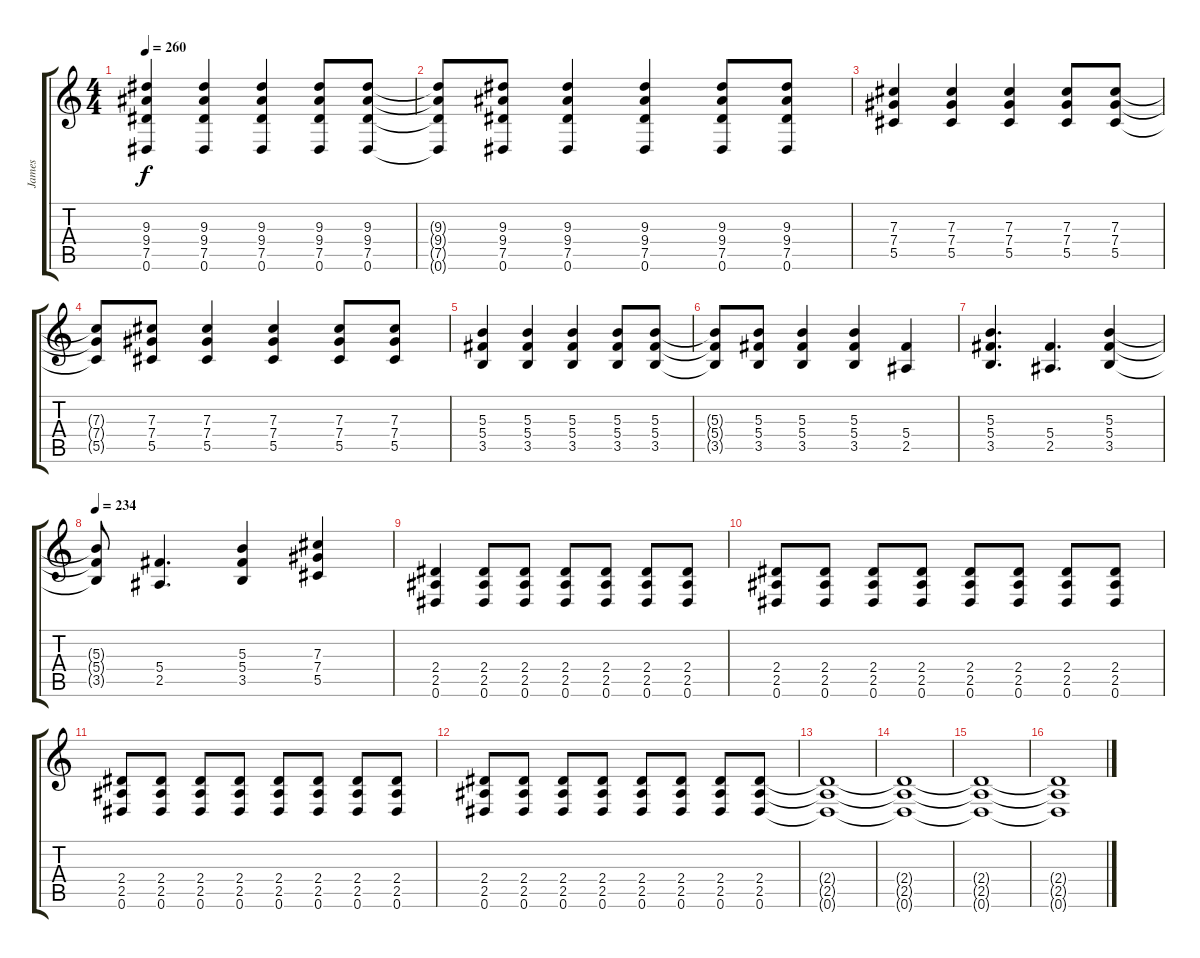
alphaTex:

\track ("James" "James") {instrument distortionguitar}
\staff {score tabs}
\tuning (Eb4 Bb3 Gb3 Db3 Ab2 Eb2) {hide}
\ts (4 4)
\tempo 260
\clef g2
\ks c
(9.3 9.4 7.5 0.6).4{dy f} (9.3 9.4 7.5 0.6).4 (9.3 9.4 7.5 0.6).4 (9.3 9.4 7.5 0.6).8 (9.3 9.4 7.5 0.6).8 |
(9.3{t} 9.4{t} 7.5{t} 0.6{t}).8 (9.3 9.4 7.5 0.6).8 (9.3 9.4 7.5 0.6).4 (9.3 9.4 7.5 0.6).4 (9.3 9.4 7.5 0.6).8 (9.3 9.4 7.5 0.6).8 |
(7.3 7.4 5.5).4 (7.3 7.4 5.5).4 (7.3 7.4 5.5).4 (7.3 7.4 5.5).8 (7.3 7.4 5.5).8 |
(7.3{t} 7.4{t} 5.5{t}).8 (7.3 7.4 5.5).8 (7.3 7.4 5.5).4 (7.3 7.4 5.5).4 (7.3 7.4 5.5).8 (7.3 7.4 5.5).8 |
(5.3 5.4 3.5).4 (5.3 5.4 3.5).4 (5.3 5.4 3.5).4 (5.3 5.4 3.5).8 (5.3 5.4 3.5).8 |
(5.3{t} 5.4{t} 3.5{t}).8 (5.3 5.4 3.5).8 (5.3 5.4 3.5).4 (5.3 5.4 3.5).4 (5.4 2.5).4 |
(5.3 5.4 3.5).4{d} (5.4 2.5).4{d} (5.3 5.4 3.5).4 |
\tempo 234
(5.3{t} 5.4{t} 3.5{t}).8 (5.4 2.5).4{d} (5.3 5.4 3.5).4 (7.3 7.4 5.5).4 |
(2.4 2.5 0.6).4 (2.4 2.5 0.6).8 (2.4 2.5 0.6).8 (2.4 2.5 0.6).8 (2.4 2.5 0.6).8 (2.4 2.5 0.6).8 (2.4 2.5 0.6).8 |
(2.4 2.5 0.6).8 (2.4 2.5 0.6).8 (2.4 2.5 0.6).8 (2.4 2.5 0.6).8 (2.4 2.5 0.6).8 (2.4 2.5 0.6).8 (2.4 2.5 0.6).8 (2.4 2.5 0.6).8 |
(2.4 2.5 0.6).8 (2.4 2.5 0.6).8 (2.4 2.5 0.6).8 (2.4 2.5 0.6).8 (2.4 2.5 0.6).8 (2.4 2.5 0.6).8 (2.4 2.5 0.6).8 (2.4 2.5 0.6).8 |
(2.4 2.5 0.6).8 (2.4 2.5 0.6).8 (2.4 2.5 0.6).8 (2.4 2.5 0.6).8 (2.4 2.5 0.6).8 (2.4 2.5 0.6).8 (2.4 2.5 0.6).8 (2.4 2.5 0.6).8 |
(2.4{t} 2.5{t} 0.6{t}).1 |
(2.4{t} 2.5{t} 0.6{t}).1 |
(2.4{t} 2.5{t} 0.6{t}).1 |
(2.4{t} 2.5{t} 0.6{t}).1
